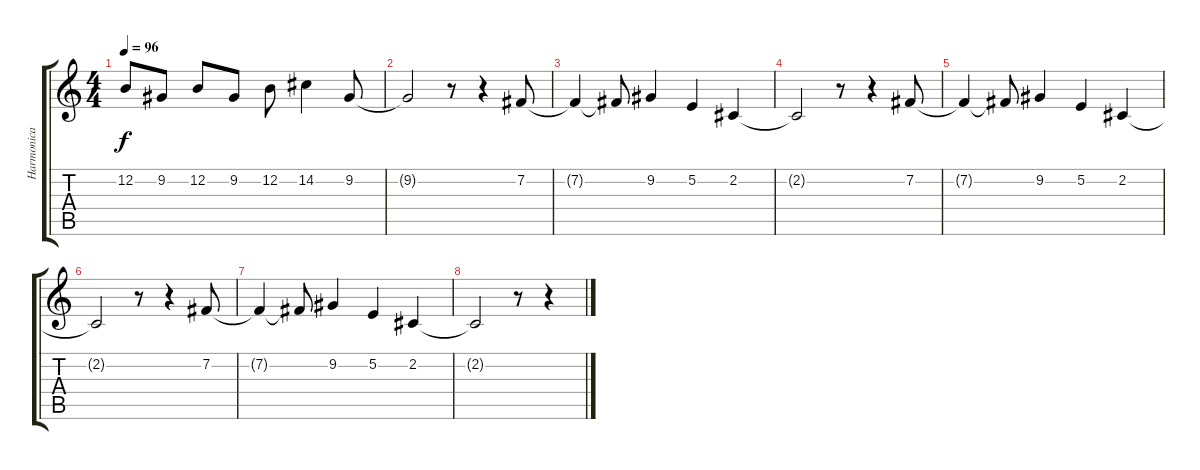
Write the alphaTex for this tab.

\track ("Harmonica" "Harmonica") {instrument harmonica}
\staff {score tabs}
\tuning (E4 B3 G3 D3 A2 E2) {hide}
\ts (4 4)
\tempo 96
\clef g2
\ks c
12.2.8{dy f} 9.2.8 12.2.8 9.2.8 12.2.8 14.2.4 9.2.8 |
9.2{t}.2 r.8 r.4 7.2.8 |
7.2{t}.4 7.2{t}.8 9.2.4 5.2.4 2.2.4 |
2.2{t}.2 r.8 r.4 7.2.8 |
7.2{t}.4 7.2{t}.8 9.2.4 5.2.4 2.2.4 |
2.2{t}.2 r.8 r.4 7.2.8 |
7.2{t}.4 7.2{t}.8 9.2.4 5.2.4 2.2.4 |
2.2{t}.2 r.8 r.4
